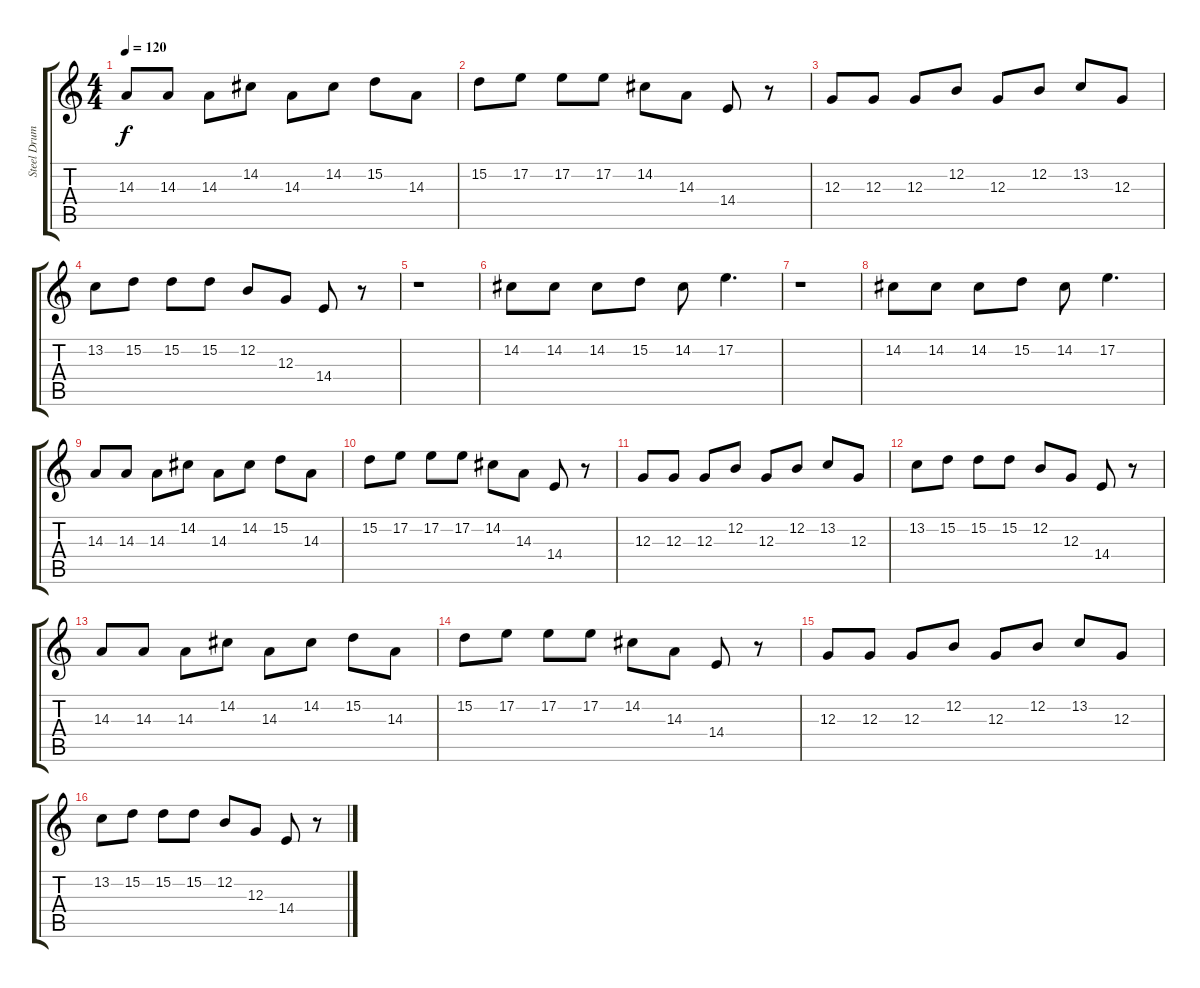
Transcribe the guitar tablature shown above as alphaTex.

\track ("Steel Drums" "Steel Drum") {instrument steeldrums}
\staff {score tabs}
\tuning (E4 B3 G3 D3 A2 E2) {hide}
\ts (4 4)
\tempo 120
\clef g2
\ks c
14.3.8{dy f} 14.3.8 14.3.8 14.2.8 14.3.8 14.2.8 15.2.8 14.3.8 |
15.2.8 17.2.8 17.2.8 17.2.8 14.2.8 14.3.8 14.4.8 r.8 |
12.3.8 12.3.8 12.3.8 12.2.8 12.3.8 12.2.8 13.2.8 12.3.8 |
13.2.8 15.2.8 15.2.8 15.2.8 12.2.8 12.3.8 14.4.8 r.8 |
r.1 |
14.2.8 14.2.8 14.2.8 15.2.8 14.2.8 17.2.4{d} |
r.1 |
14.2.8 14.2.8 14.2.8 15.2.8 14.2.8 17.2.4{d} |
14.3.8 14.3.8 14.3.8 14.2.8 14.3.8 14.2.8 15.2.8 14.3.8 |
15.2.8 17.2.8 17.2.8 17.2.8 14.2.8 14.3.8 14.4.8 r.8 |
12.3.8 12.3.8 12.3.8 12.2.8 12.3.8 12.2.8 13.2.8 12.3.8 |
13.2.8 15.2.8 15.2.8 15.2.8 12.2.8 12.3.8 14.4.8 r.8 |
14.3.8 14.3.8 14.3.8 14.2.8 14.3.8 14.2.8 15.2.8 14.3.8 |
15.2.8 17.2.8 17.2.8 17.2.8 14.2.8 14.3.8 14.4.8 r.8 |
12.3.8 12.3.8 12.3.8 12.2.8 12.3.8 12.2.8 13.2.8 12.3.8 |
13.2.8 15.2.8 15.2.8 15.2.8 12.2.8 12.3.8 14.4.8 r.8
